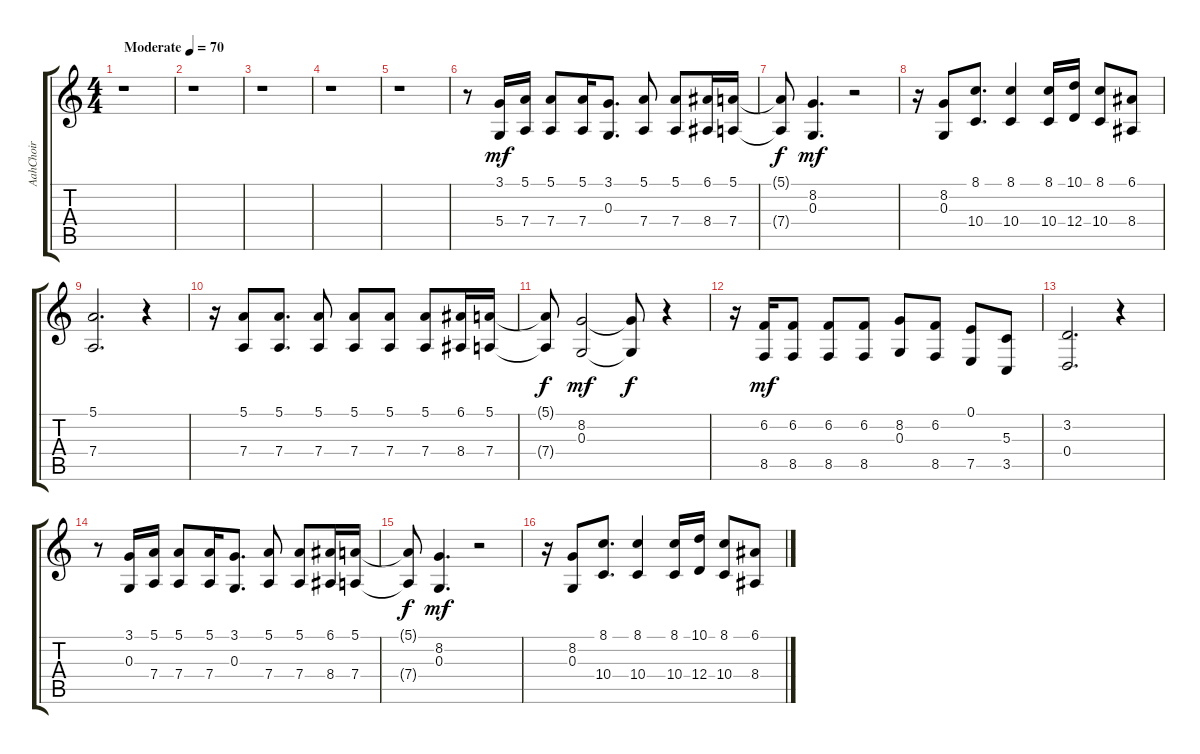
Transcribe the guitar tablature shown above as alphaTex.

\track ("AahChoir" "AahChoir") {instrument choiraahs}
\staff {score tabs}
\tuning (E4 B3 G3 D3 A2 E2) {hide}
\ts (4 4)
\tempo (70 "Moderate")
\clef g2
\ks c
r.1{dy mf instrument choiraahs} |
r.1 |
r.1 |
r.1 |
r.1 |
r.8 (3.1 5.4).16 (5.1 7.4).16 (5.1 7.4).8 (5.1 7.4).16 (3.1 0.3).8{d} (5.1 7.4).8 (5.1 7.4).8 (6.1 8.4).16 (5.1 7.4).16 |
(5.1{t} 7.4{t}).8{dy f} (8.2 0.3).4{d dy mf} r.2 |
r.16 (8.2 0.3).8 (8.1 10.4).8{d} (8.1 10.4).4 (8.1 10.4).16 (10.1 12.4).16 (8.1 10.4).8 (6.1 8.4).8 |
(5.1 7.4).2{d} r.4 |
r.16 (5.1 7.4).8 (5.1 7.4).8{d} (5.1 7.4).8 (5.1 7.4).8 (5.1 7.4).8 (5.1 7.4).8 (6.1 8.4).16 (5.1 7.4).16 |
(5.1{t} 7.4{t}).8{dy f} (8.2 0.3).2{dy mf} (8.2{t} 0.3{t}).8{dy f} r.4 |
r.16 (6.2 8.5).16{dy mf} (6.2 8.5).8 (6.2 8.5).8 (6.2 8.5).8 (8.2 0.3).8 (6.2 8.5).8 (0.1 7.5).8 (5.3 3.5).8 |
(3.2 0.4).2{d} r.4 |
r.8 (3.1 0.3).16 (5.1 7.4).16 (5.1 7.4).8 (5.1 7.4).16 (3.1 0.3).8{d} (5.1 7.4).8 (5.1 7.4).8 (6.1 8.4).16 (5.1 7.4).16 |
(5.1{t} 7.4{t}).8{dy f} (8.2 0.3).4{d dy mf} r.2 |
r.16 (8.2 0.3).8 (8.1 10.4).8{d} (8.1 10.4).4 (8.1 10.4).16 (10.1 12.4).16 (8.1 10.4).8 (6.1 8.4).8
